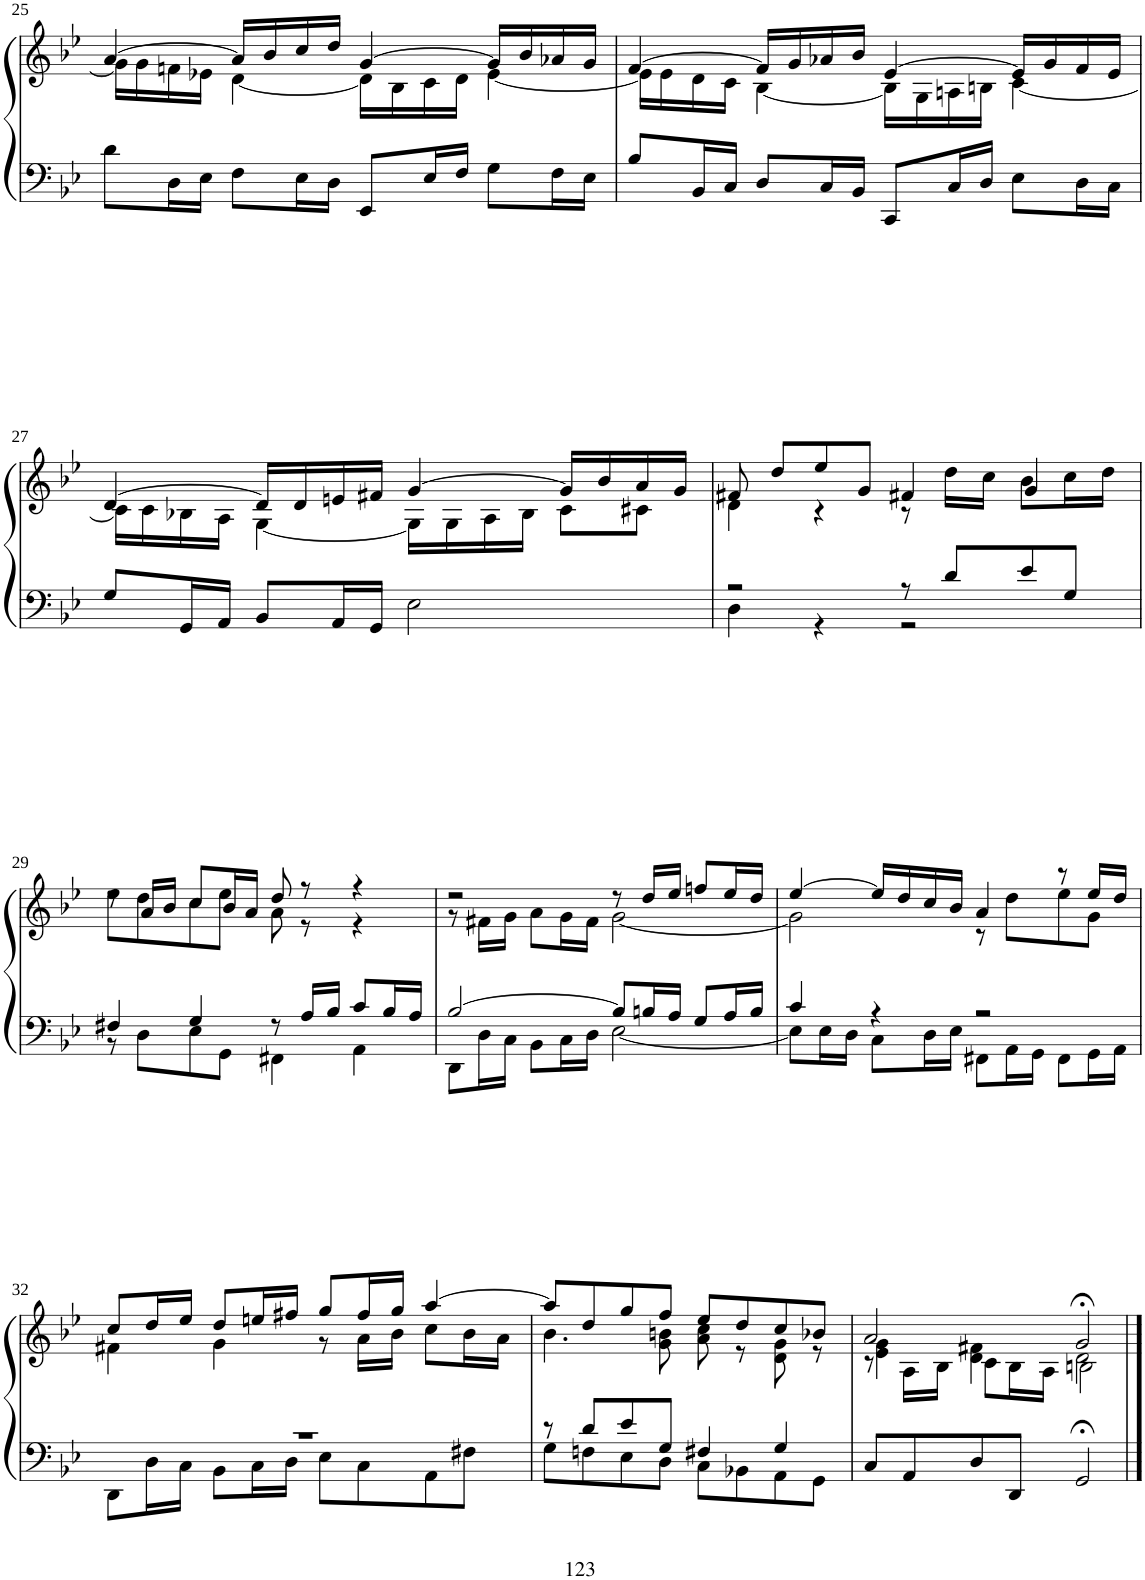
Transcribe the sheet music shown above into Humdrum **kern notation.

**kern	**kern
*part1	*part1
*staff2	*staff1
*I"Piano	*
*I'Pno	*
!!LO:PB:g=z
*clefF4	*clefG2
*k[b-e-]	*k[b-e-]
*M4/4	*M4/4
*met(c)	*met(c)
=25	=25
*	*^
8d\L	[4a/	16g\LL]
.	.	16g\
16D\L	.	16fn\
16E-\JJ	.	16e-X\JJ
8F\L	16a/LL]	[4d\
.	16b-/	.
16E-\L	16cc/	.
16D\JJ	16dd/JJ	.
8EE-/L	[4g/	16d\LL]
.	.	16B-\
16E-/L	.	16c\
16F/JJ	.	16d\JJ
8G\L	16g/LL]	[4e-\
.	16b-/	.
16F\L	16a-X/	.
16E-\JJ	16g/JJ	.
=26	=26	=26
8B-/L	[4f/	16e-\LL]
.	.	16e-\
16BB-/L	.	16d\
16C/JJ	.	16c\JJ
8D/L	16f/LL]	[4B-\
.	16g/	.
16C/L	16a-X/	.
16BB-/JJ	16b-/JJ	.
8CC/L	[4e-/	16B-\LL]
.	.	16G\
16C/L	.	16An\
16D/JJ	.	16Bn\JJ
8E-\L	16e-/LL]	[4c\
.	16g/	.
16D\L	16f/	.
16C\JJ	16e-/JJ	.
!!LO:LB:g=z	!!
=27	=27	=27
8G/L	[4d/	16c\LL]
.	.	16c\
16GG/L	.	16B-X\
16AA/JJ	.	16A\JJ
8BB-/L	16d/LL]	[4G\
.	16d/	.
16AA/L	16en/	.
16GG/JJ	16f#X/JJ	.
2E-\	[4g/	16G\LL]
.	.	16G\
.	.	16A\
.	.	16B-\JJ
.	16g/LL]	8c\L
.	16b-/	.
.	16a/	8c#X\J
.	16g/JJ	.
=28	=28	=28
*^	*	*
2r	4D\	8f#X/	4d\
.	.	8dd/L	.
.	4r	8ee-/	4r
.	.	8g/J	.
8r	2r	4f#X/	8r
8d/L	.	.	16dd\LL
.	.	.	16cc\JJ
8e-/	.	4g/	8b-\L
8G/J	.	.	16cc\L
.	.	.	16dd\JJ
!!LO:LB:g=z	!!
=29	=29	=29	=29
4F#X/	8r	8r	8ee-\L
.	8D\L	16a/LL	8dd\
.	.	16b-/JJ	.
4G/	8E-\	8cc/L	8cc\
.	8GG\J	16b-/L	8ee-\J
.	.	16a/JJ	.
8r	4FF#X\	8dd/	8a\
16A/LL	.	8r	8r
16B-/JJ	.	.	.
8c/L	4AA\	4r	4r
16B-/L	.	.	.
16A/JJ	.	.	.
=30	=30	=30	=30
[2B-/	8DD\L	2r	8r
.	16D\L	.	16f#X\LL
.	16C\JJ	.	16g\JJ
.	8BB-\L	.	8a\L
.	16C\L	.	16g\L
.	16D\JJ	.	16f#\JJ
8B-/L]	[2E-\	8r	[2g\
16Bn/L	.	16dd/LL	.
16A/JJ	.	16ee-/JJ	.
8G/L	.	8ffn/L	.
16A/L	.	16ee-/L	.
16B/JJ	.	16dd/JJ	.
=31	=31	=31	=31
4c/	8E-\L]	[4ee-/	2g\]
.	16E-\L	.	.
.	16D\JJ	.	.
4r	8C\L	16ee-/LL]	.
.	.	16dd/	.
.	16D\L	16cc/	.
.	16E-\JJ	16b-/JJ	.
2r	8FF#X\L	4a/	8r
.	16AA\L	.	8dd\L
.	16GG\JJ	.	.
.	8FF#\L	8r	8ee-\
.	16GG\L	16ee-/LL	8g\J
.	16AA\JJ	16dd/JJ	.
!!LO:LB:g=z	!!
=32	=32	=32	=32
1r	8DD\L	8cc/L	4f#X\
.	16D\L	16dd/L	.
.	16C\JJ	16ee-/JJ	.
.	8BB-\L	8dd/L	4g\
.	16C\L	16een/L	.
.	16D\JJ	16ff#X/JJ	.
.	8E-\L	8gg/L	8r
.	8C\	16ff#/L	16a\LL
.	.	16gg/JJ	16b-\JJ
.	8AA\	[4aa/	8cc\L
.	8F#X\J	.	16b-\L
.	.	.	16a\JJ
=33	=33	=33	=33
8r	8G\L	8aa/L]	4.b-\
8d/L	8Fn\	8dd/	.
8e-/	8E-\	8gg/	.
8G/J	8D\J	8ff/J	8g\ 8bn\
4F#X/	8C\L	8ee-/L	8a\ 8cc\
.	8BB-X\	8dd/	8r
4G/	8AA\	8cc/	8d\ 8g\
.	8GG\J	8b-X/J	8r
*v	*v	*	*
=34	=34	=34
*	*	*^
8C/L	2a/	4e-\ 4g\	8r
8AA/	.	.	16A\LL
.	.	.	16B-\JJ
8D/	.	4d\ 4f#X\	8c\L
8DD/J	.	.	16B-\L
.	.	.	16A\JJ
2GG;</	2g;</	2d\	2Bn\
*	*v	*v	*v
==	==
*-	*-
